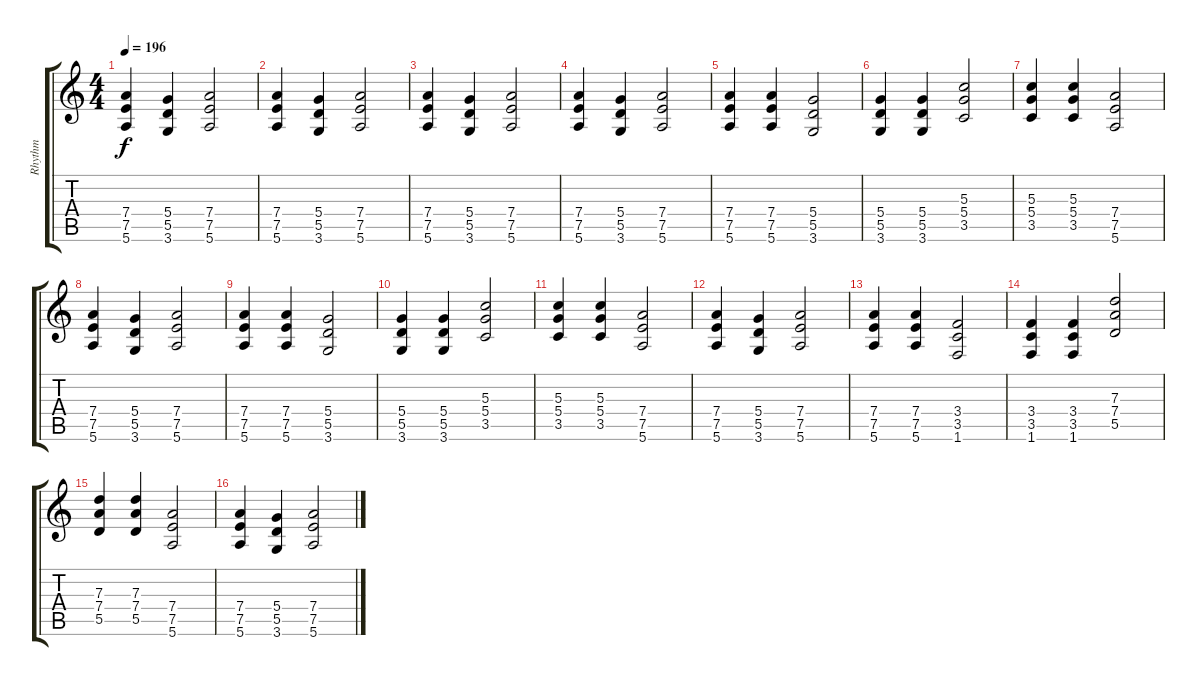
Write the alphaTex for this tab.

\track ("Rhythm" "Rhythm") {instrument acousticguitarnylon}
\staff {score tabs}
\tuning (E4 B3 G3 D3 A2 E2) {hide}
\ts (4 4)
\tempo 196
\clef g2
\ks c
(7.4 7.5 5.6).4{dy f} (5.4 5.5 3.6).4 (7.4 7.5 5.6).2 |
(7.4 7.5 5.6).4 (5.4 5.5 3.6).4 (7.4 7.5 5.6).2 |
(7.4 7.5 5.6).4 (5.4 5.5 3.6).4 (7.4 7.5 5.6).2 |
(7.4 7.5 5.6).4 (5.4 5.5 3.6).4 (7.4 7.5 5.6).2 |
(7.4 7.5 5.6).4 (7.4 7.5 5.6).4 (5.4 5.5 3.6).2 |
(5.4 5.5 3.6).4 (5.4 5.5 3.6).4 (5.3 5.4 3.5).2 |
(5.3 5.4 3.5).4 (5.3 5.4 3.5).4 (7.4 7.5 5.6).2 |
(7.4 7.5 5.6).4 (5.4 5.5 3.6).4 (7.4 7.5 5.6).2 |
(7.4 7.5 5.6).4 (7.4 7.5 5.6).4 (5.4 5.5 3.6).2 |
(5.4 5.5 3.6).4 (5.4 5.5 3.6).4 (5.3 5.4 3.5).2 |
(5.3 5.4 3.5).4 (5.3 5.4 3.5).4 (7.4 7.5 5.6).2 |
(7.4 7.5 5.6).4 (5.4 5.5 3.6).4 (7.4 7.5 5.6).2 |
(7.4 7.5 5.6).4 (7.4 7.5 5.6).4 (3.4 3.5 1.6).2 |
(3.4 3.5 1.6).4 (3.4 3.5 1.6).4 (7.3 7.4 5.5).2 |
(7.3 7.4 5.5).4 (7.3 7.4 5.5).4 (7.4 7.5 5.6).2 |
(7.4 7.5 5.6).4 (5.4 5.5 3.6).4 (7.4 7.5 5.6).2
